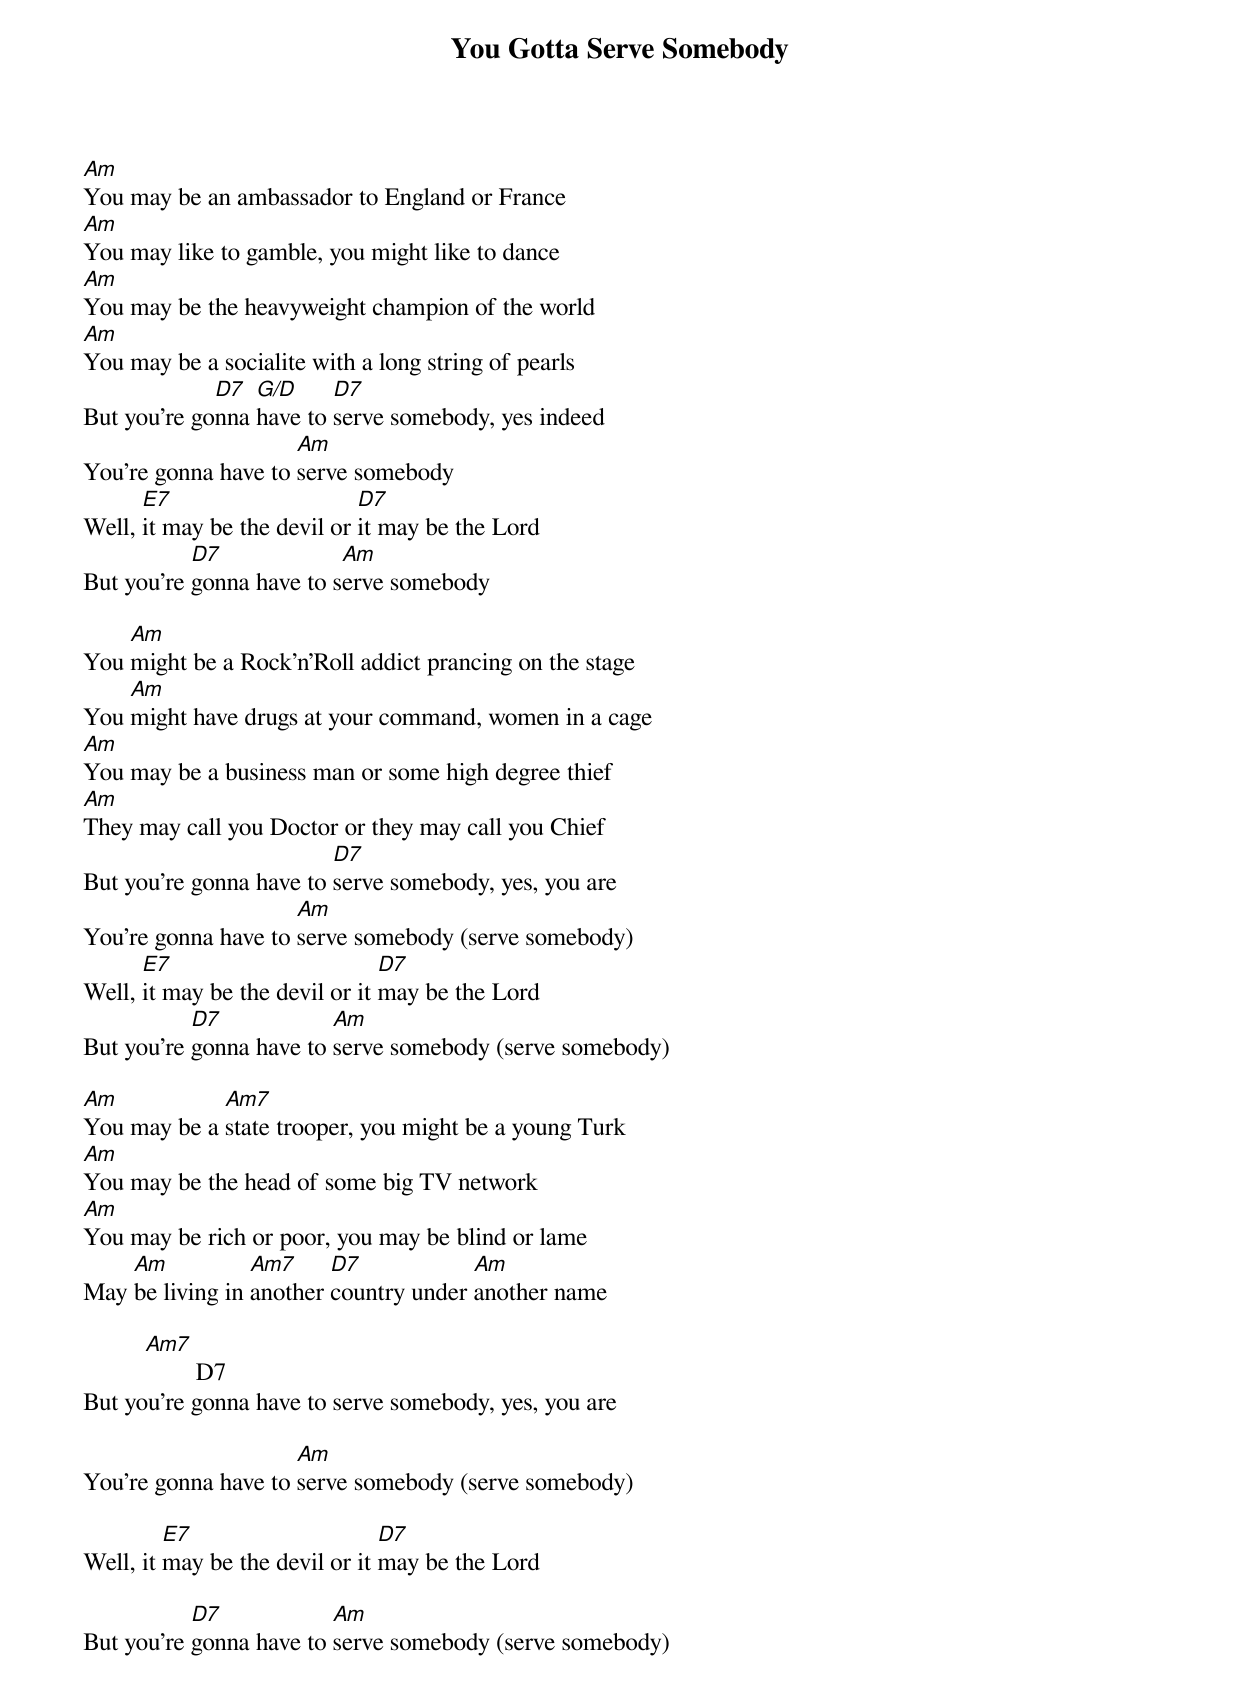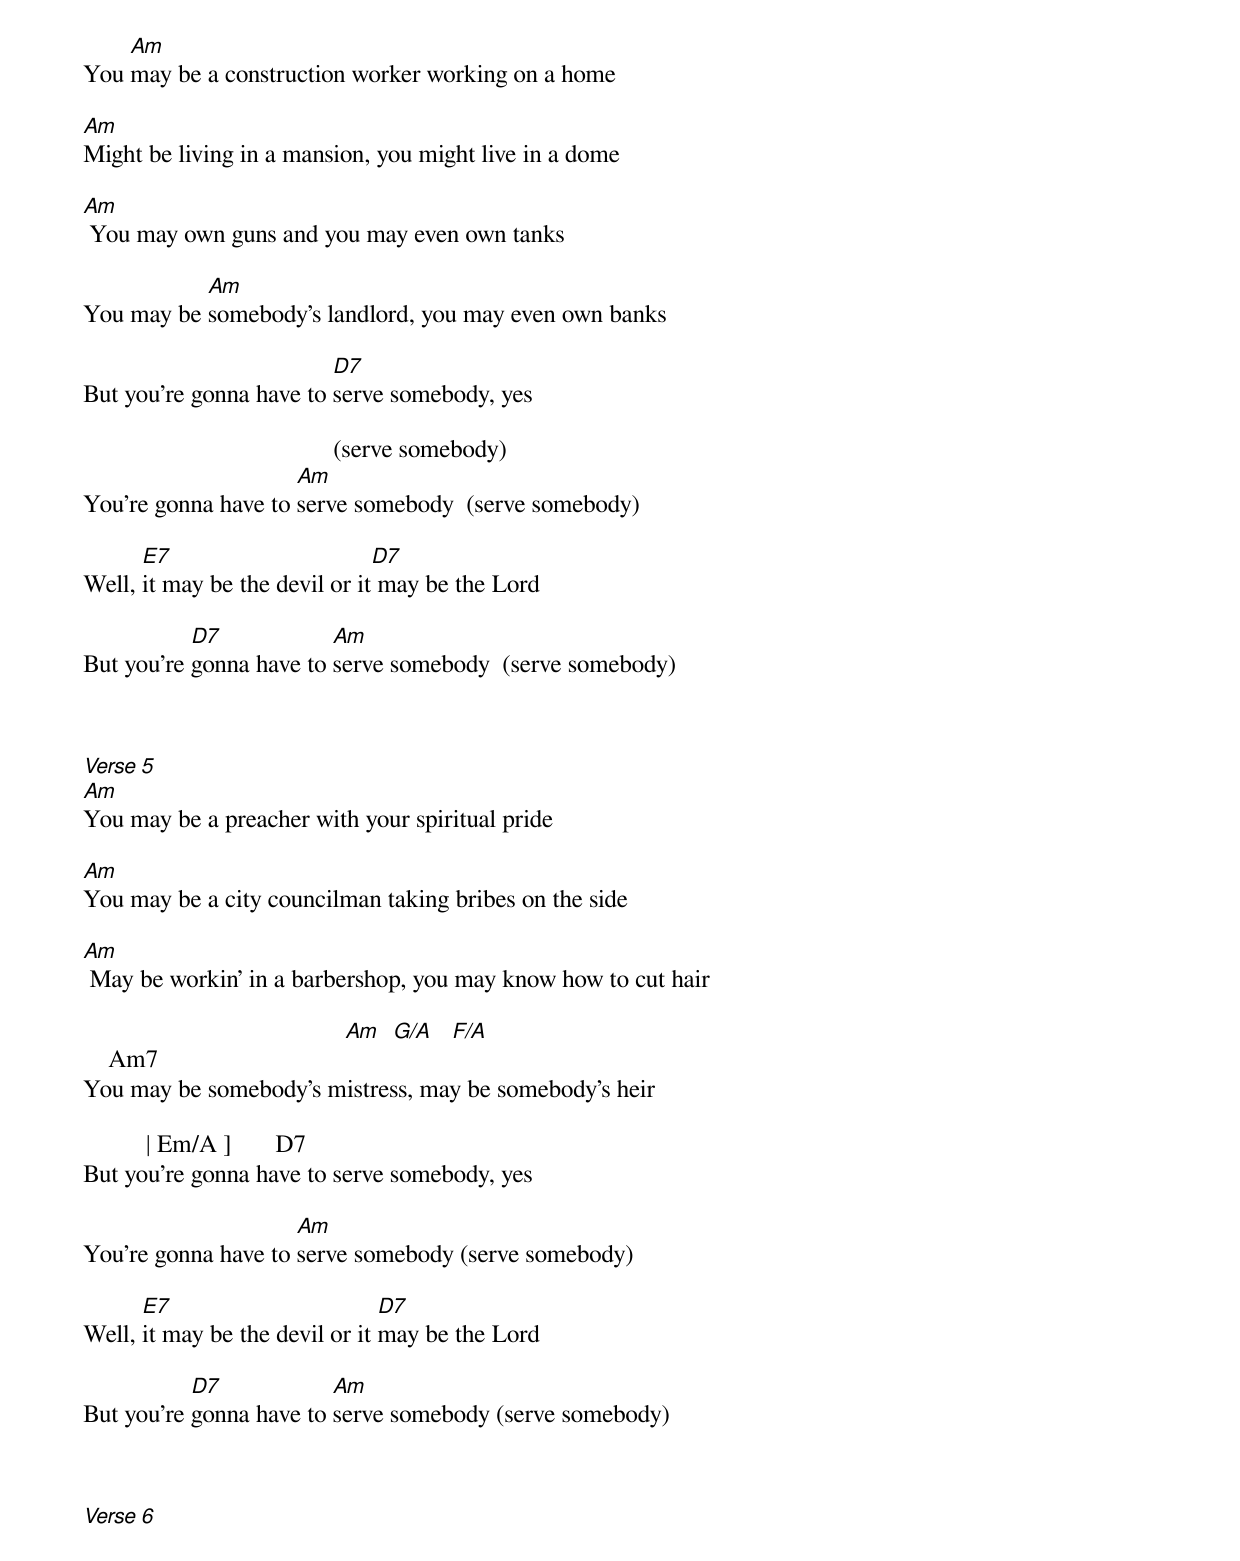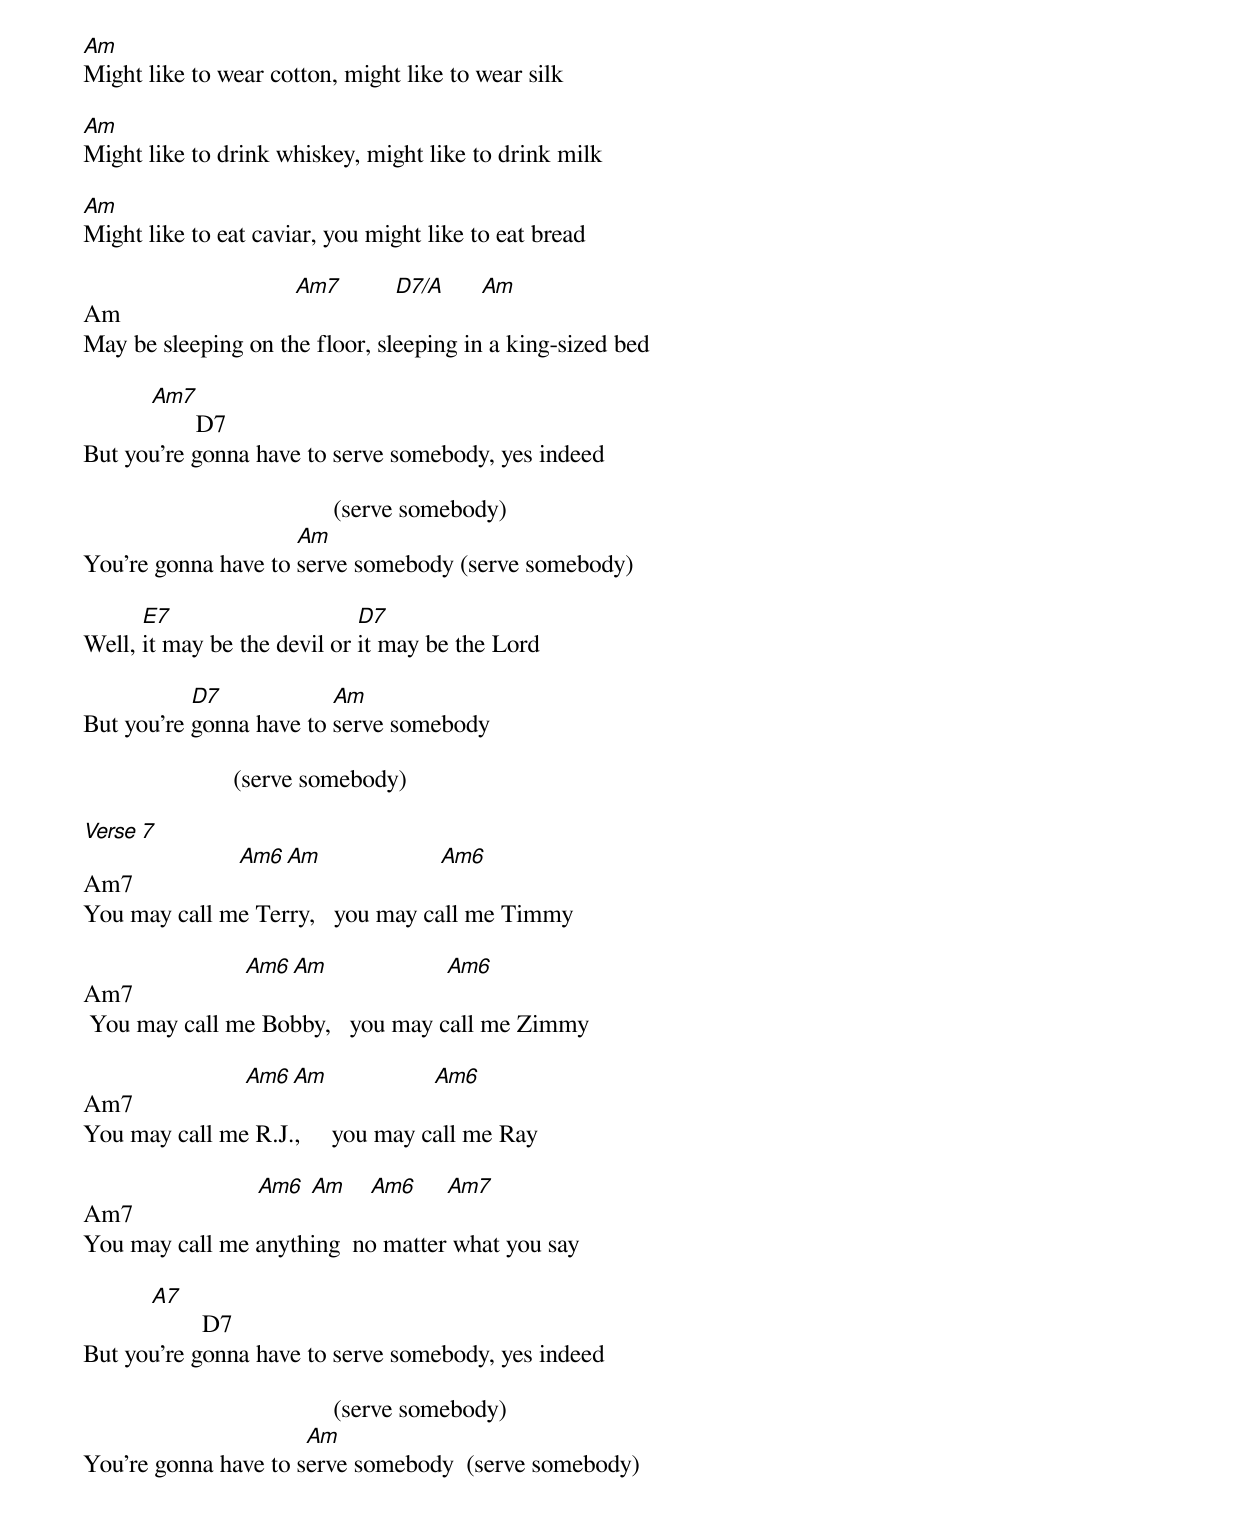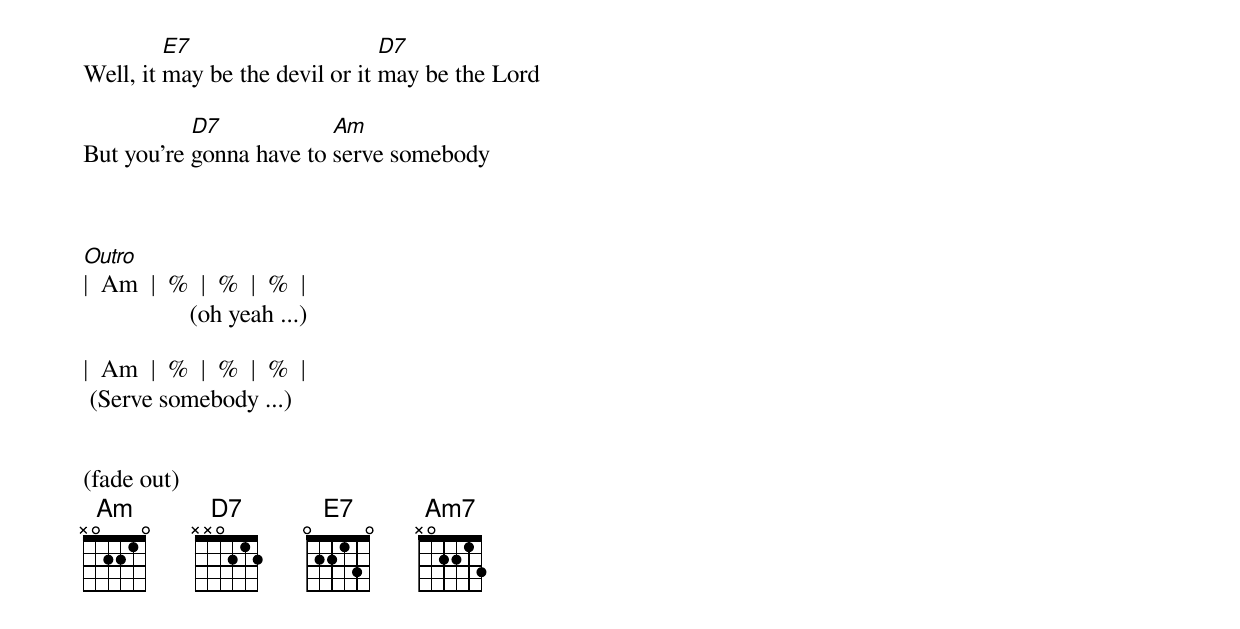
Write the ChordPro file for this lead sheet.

{title:You Gotta Serve Somebody}


[Am]You may be an ambassador to England or France
[Am]You may like to gamble, you might like to dance
[Am]You may be the heavyweight champion of the world
[Am]You may be a socialite with a long string of pearls
But you're go[D7]nna [G/D]have to [D7]serve somebody, yes indeed
You're gonna have to [Am]serve somebody
Well, [E7]it may be the devil or [D7]it may be the Lord
But you're [D7]gonna have to s[Am]erve somebody

You [Am]might be a Rock'n'Roll addict prancing on the stage
You [Am]might have drugs at your command, women in a cage
[Am]You may be a business man or some high degree thief
[Am]They may call you Doctor or they may call you Chief
But you're gonna have to [D7]serve somebody, yes, you are
You're gonna have to [Am]serve somebody (serve somebody)
Well, [E7]it may be the devil or it [D7]may be the Lord
But you're [D7]gonna have to [Am]serve somebody (serve somebody)

[Am]You may be a [Am7]state trooper, you might be a young Turk
[Am]You may be the head of some big TV network
[Am]You may be rich or poor, you may be blind or lame
May [Am]be living in [Am7]another [D7]country under [Am]another name

         [ Am7 ]         D7
But you're gonna have to serve somebody, yes, you are

You're gonna have to [Am]serve somebody (serve somebody)

Well, it [E7]may be the devil or it [D7]may be the Lord

But you're [D7]gonna have to [Am]serve somebody (serve somebody)



You [Am]may be a construction worker working on a home

[Am]Might be living in a mansion, you might live in a dome

[Am] You may own guns and you may even own tanks

You may be [Am]somebody's landlord, you may even own banks

But you're gonna have to [D7]serve somebody, yes

                                        (serve somebody)
You're gonna have to [Am]serve somebody  (serve somebody)

Well, [E7]it may be the devil or it[D7] may be the Lord

But you're [D7]gonna have to [Am]serve somebody  (serve somebody)



[Verse 5]
[Am]You may be a preacher with your spiritual pride

[Am]You may be a city councilman taking bribes on the side

[Am] May be workin' in a barbershop, you may know how to cut hair

    Am7                             [ Am   G/A    F/A ]
You may be somebody's mistress, may be somebody's heir

          | Em/A ]       D7
But you're gonna have to serve somebody, yes

You're gonna have to [Am]serve somebody (serve somebody)

Well, [E7]it may be the devil or it [D7]may be the Lord

But you're [D7]gonna have to [Am]serve somebody (serve somebody)



[Verse 6]
[Am]Might like to wear cotton, might like to wear silk

[Am]Might like to drink whiskey, might like to drink milk

[Am]Might like to eat caviar, you might like to eat bread

Am                           [ Am7          D7/A       Am ]
May be sleeping on the floor, sleeping in a king-sized bed

          [ Am7 ]        D7
But you're gonna have to serve somebody, yes indeed

                                        (serve somebody)
You're gonna have to [Am]serve somebody (serve somebody)

Well, [E7]it may be the devil or [D7]it may be the Lord

But you're [D7]gonna have to [Am]serve somebody

                        (serve somebody)

[Verse 7]
Am7                [ Am6 Am ]                 [ Am6 ]
You may call me Terry,   you may call me Timmy

Am7                 [ Am6 Am ]                 [ Am6 ]
 You may call me Bobby,   you may call me Zimmy

Am7                 [ Am6 Am ]               [ Am6 ]
You may call me R.J.,     you may call me Ray

Am7                   [ Am6  Am     Am6      Am7 ]
You may call me anything  no matter what you say

          [ A7 ]         D7
But you're gonna have to serve somebody, yes indeed

                                        (serve somebody)
You're gonna have to s[Am]erve somebody  (serve somebody)

Well, it [E7]may be the devil or it [D7]may be the Lord

But you're [D7]gonna have to [Am]serve somebody



[Outro]
|  Am  |  %  |  %  |  %  |
                 (oh yeah ...)

|  Am  |  %  |  %  |  %  |
 (Serve somebody ...)


(fade out)
